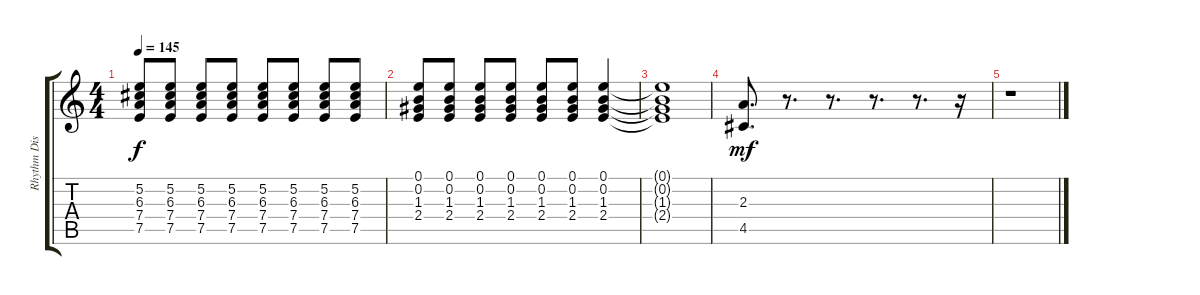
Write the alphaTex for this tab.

\track ("Rhythm Distorted" "Rhythm Dis") {instrument distortionguitar}
\staff {score tabs}
\tuning (E4 B3 G3 D3 A2 E2) {hide}
\ts (4 4)
\tempo 145
\clef g2
\ks c
(5.2 6.3 7.4 7.5).8{dy f} (5.2 6.3 7.4 7.5).8 (5.2 6.3 7.4 7.5).8 (5.2 6.3 7.4 7.5).8 (5.2 6.3 7.4 7.5).8 (5.2 6.3 7.4 7.5).8 (5.2 6.3 7.4 7.5).8 (5.2 6.3 7.4 7.5).8 |
(0.1 0.2 1.3 2.4).8 (0.1 0.2 1.3 2.4).8 (0.1 0.2 1.3 2.4).8 (0.1 0.2 1.3 2.4).8 (0.1 0.2 1.3 2.4).8 (0.1 0.2 1.3 2.4).8 (0.1 0.2 1.3 2.4).4 |
(0.1{t} 0.2{t} 1.3{t} 2.4{t}).1 |
(2.3 4.5).8{d dy mf} r.8{d} r.8{d} r.8{d} r.8{d} r.16 |
r.1
